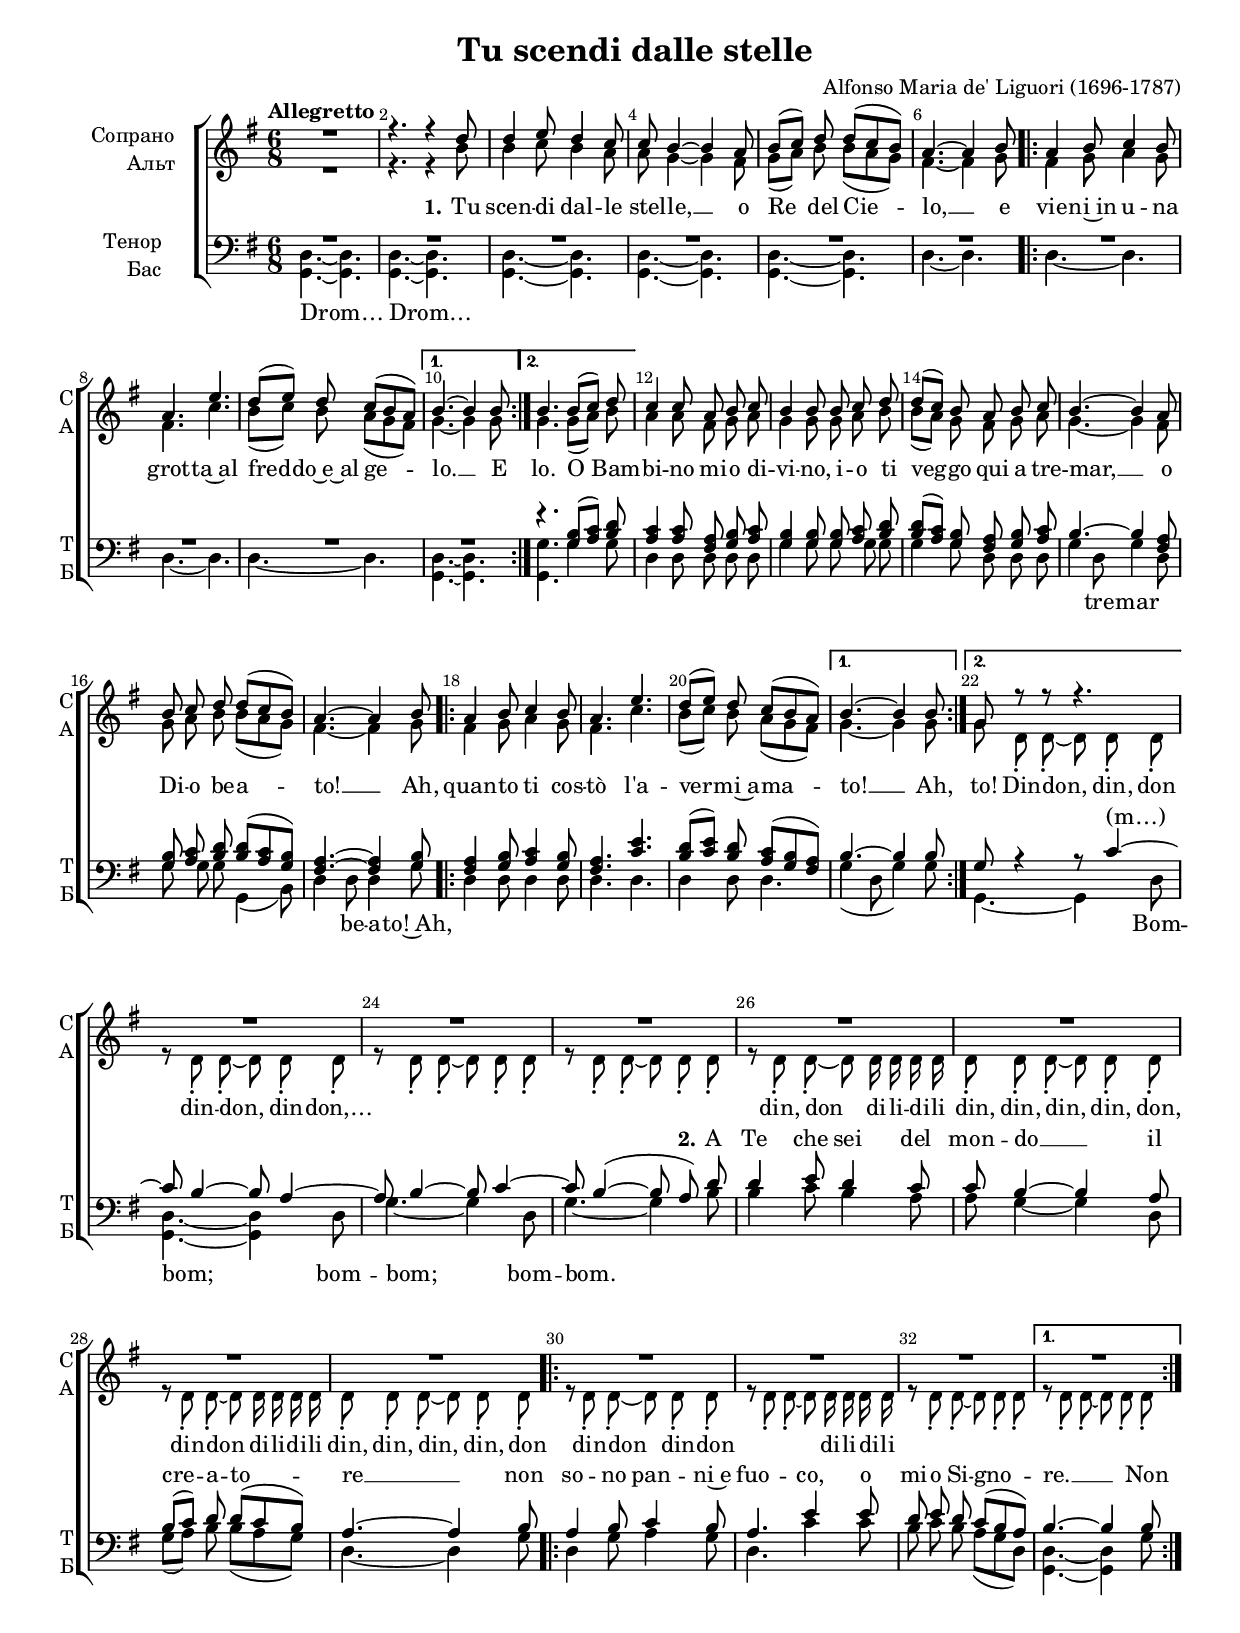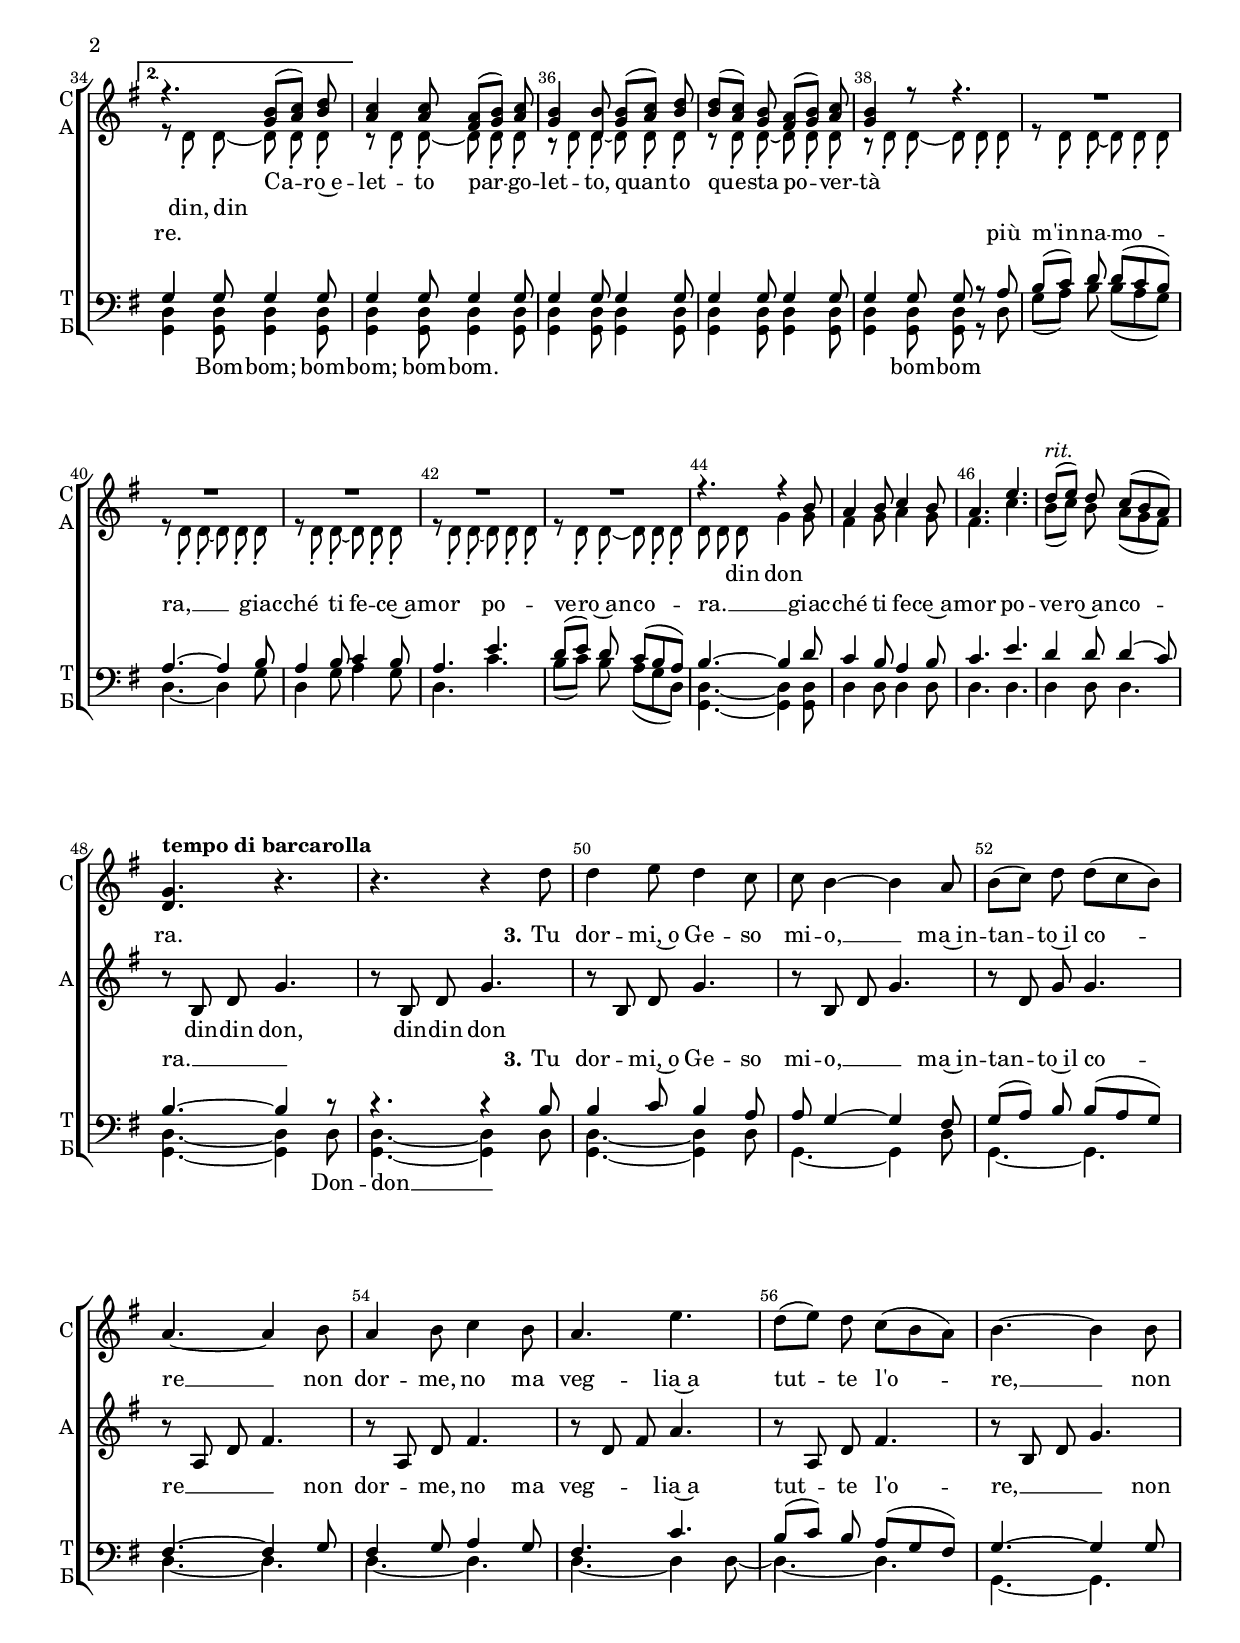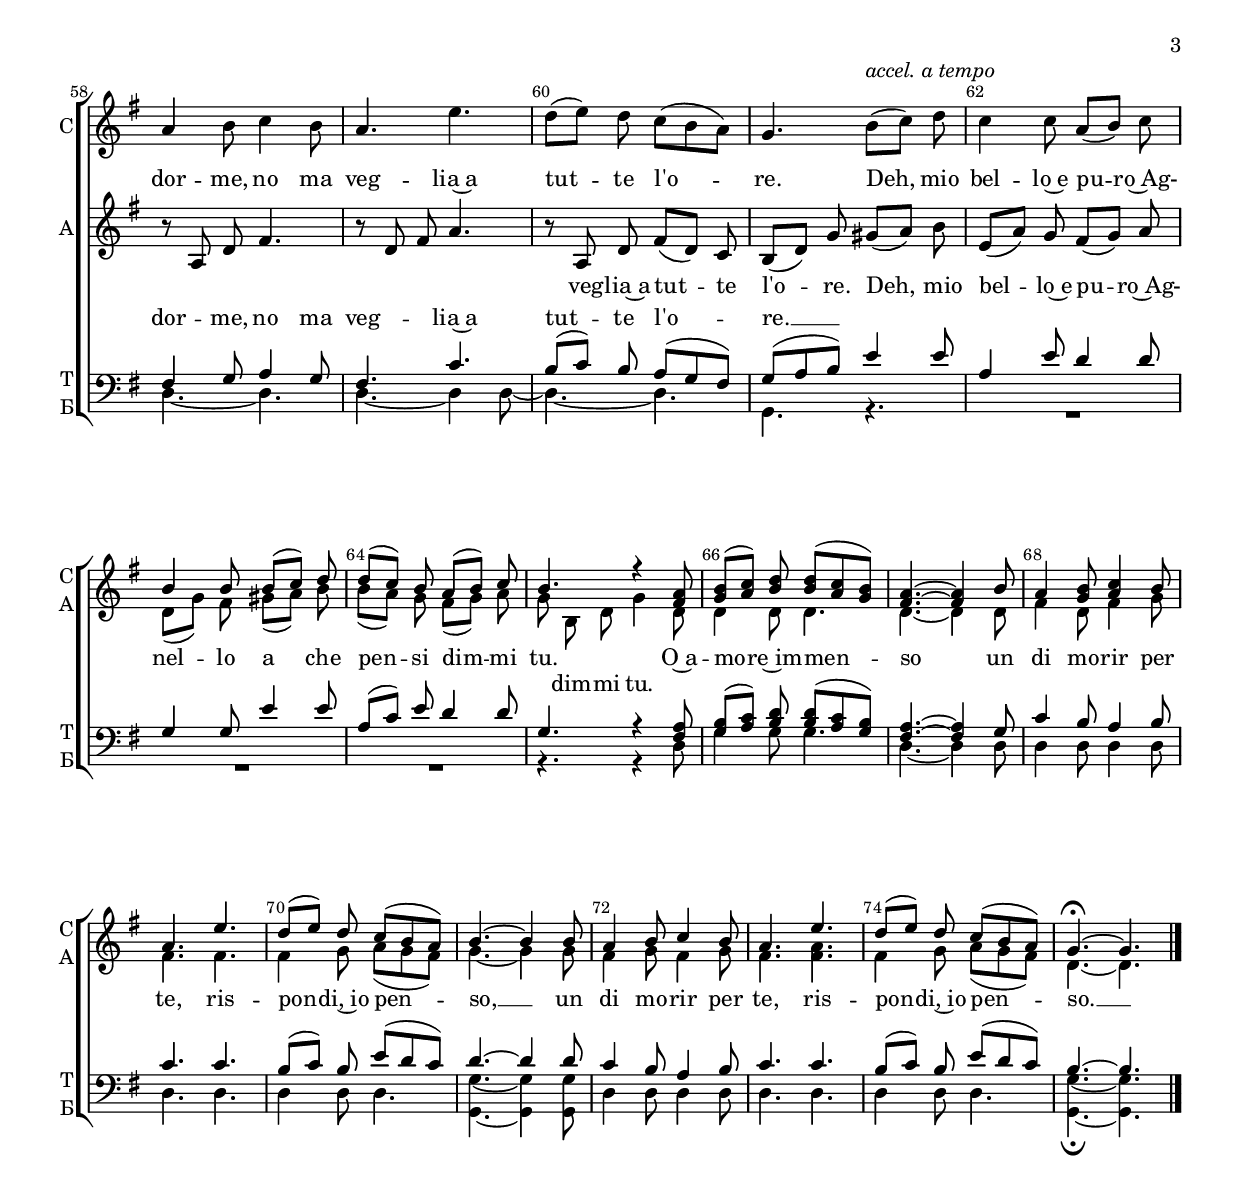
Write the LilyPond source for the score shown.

\version "2.18.2"

% закомментируйте строку ниже, чтобы получался pdf с навигацией
#(ly:set-option 'point-and-click #f)
#(ly:set-option 'midi-extension "mid")
#(set-default-paper-size "a4")
#(set-global-staff-size 18)

\header {
  title = "Tu scendi dalle stelle"
  composer = "Alfonso Maria de' Liguori (1696-1787)"
  % Удалить строку версии LilyPond 
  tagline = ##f
}

global = {
  \key fis \major
  \time 6/8
  \numericTimeSignature
  \autoBeamOff
}

%make visible number of every 2-nd bar
secondbar = {
  \override Score.BarNumber.break-visibility = #end-of-line-invisible
  \set Score.barNumberVisibility = #(every-nth-bar-number-visible 2)
}

%use this as temporary line break
abr = { \break }

% uncommend next line when finished
abr = {}

%once hide accidental (runaround for cadenza
nat = { \once \hide Accidental }

sopvoice = \relative c'' {
  \global
  \dynamicUp
  \tempo "Allegretto"
  \secondbar  
  R2. |
  r4. r4 cis8 |
  cis4 dis8 cis4 b8 |
  b ais4~ ais gis8 |
  ais8[( b]) cis cis[( b ais]) | \abr
  
  gis4.~ gis4 ais8 
  \repeat volta 2 {
    gis4 ais8 b4 ais8 |
    gis4. dis'4. |
    cis8[( dis]) cis b[( ais gis]) |
  }
  \alternative {
    { ais4.~ ais4 ais8 \abr }
    { ais4. ais8[( b]) cis8 }
  }
  b4 b8 gis8 ais b |
  ais4 ais8 ais b cis |
  cis[( b]) ais gis ais b |
  ais4.~ ais4 gis8 | \abr
  
  ais b cis cis[( b ais]) |
  gis4.~ gis4 ais8 |
  \repeat volta 2 {
    gis4 ais8 b4 ais8 |
    gis4. dis' |
    cis8[( dis]) cis b[( ais gis])
  }
  \alternative {
    { ais4.~ ais4 ais8 \abr }
    { fis8 r r r4. }
  }
  R2.*7
  \repeat volta 2 {
    R2. R \abr
    R
  }
  \alternative {
    { R }
    { r4. <ais fis>8[( <b gis>]) <cis ais> }
  }
  <b gis>4 q8 <gis eis>[( <ais fis>]) <b gis>|
  <ais fis>4 <ais cis,>8 <ais fis>[( <b gis>]) <cis ais> | \abr
  
  <cis ais>[( <b gis>]) <ais fis> <gis eis>[( <ais fis>]) <b gis> |
  <ais fis>4 r8 r4. |
  R2.*3 \abr
  R2.*2 |
  r4. r4 ais8 |
  gis4 ais8 b4 ais8 |
  gis4. dis' |
  cis8[(^\markup\italic"rit." dis]) cis b[( ais gis]) | \abr \break
  \tempo "tempo di barcarolla" \showStaffSwitch \change Staff= "soprano" \oneVoice <fis cis>4. r |
  r r4 cis'8 |
  cis4 dis8 cis4 b8 |
  b ais4~ ais gis8 |
  ais[( b]) cis cis[( b ais]) | \abr
  
  gis4.~ gis4 ais8 |
  gis4 ais8 b4 ais8 |
  gis4. dis' |
  cis8[( dis]) cis b[( ais gis]) |
  ais4.~ ais4 ais8 | \abr
  
  gis4 ais8 b4 ais8 |
  gis4. dis' |
  cis8[( dis]) cis b[( ais gis ]) |
  fis4. ais8[(^\markup\italic"accel. a tempo" b]) cis |
  b4 b8 gis8[( ais]) b | \abr \break
  
  \showStaffSwitch \change Staff= "upstaff" \voiceOne ais4 ais8 ais[( b]) cis |
  cis[( b]) ais gis[( ais]) b |
  ais4. r4 <gis eis>8 |
  <ais fis>[( <b gis>]) <cis ais> q[( <b gis> <ais fis>]) |
  <gis eis>4.~ q4 ais8 | \abr
  
  gis4 <ais fis>8 <b gis>4 ais8 |
  gis4. dis' |
  cis8[( dis]) cis b[( ais gis]) |
  ais4.~ ais4 ais8 |
  gis4 ais8 b4 ais8 | \abr
  
  gis4. dis' |
  cis8[( dis]) cis b[( ais gis ]) |
  fis4.~\fermata fis \bar "|."  
}


altvoice = \relative c'' {
  \global
  \dynamicUp  
  R2. |
  r4. r4 ais8 |
  ais4 b8 ais4 gis8 |
  gis8 fis4~ fis eis8 |
  fis[( gis]) ais ais[( gis fis]) |
  
  eis4.~ eis4 fis8 |
  \repeat volta 2 { eis4 fis8 gis4 fis8 |
    eis4. b' |
    ais8[( b]) ais gis[( fis eis]) | }
  \alternative {
    { fis4.~ fis4 fis8 | }
    { fis4. fis8[( gis]) ais | }
  }
  gis4 gis8 eis8 fis gis |
  fis4 fis8 fis gis ais |
  ais[( gis]) fis eis fis gis |
  fis4.~ fis4 eis8 |
  
  fis gis ais ais[( gis fis]) |
  eis4.~ eis4 fis8 |
  \repeat volta 2 { eis4 fis8 gis4 fis8 |
  eis4. b' |
  ais8[( b]) ais gis[( fis eis]) | }
  \alternative {
    { fis4.~ fis4 fis8 | }
    { fis cis-. cis-.~ cis cis-. cis-. | }
  }
  r8 cis-. cis-.~ cis cis-. cis-. |
  r cis-. cis-.~ cis cis-. cis-. |
  r cis-. cis-.~ cis cis-. cis-. |
  r cis-. cis-.~ cis cis16 cis cis cis |
  cis8-. cis-. cis-.~ cis cis-. cis-. |
  r cis-. cis-.~ cis cis16 cis cis cis |
  cis8-. cis-. cis-.~ cis cis-. cis-. |
  \repeat volta 2 { r8 cis-. cis-.~ cis cis-. cis-. |
  r cis-. cis-.~ cis cis16 cis cis cis |
  r8 cis-. cis-.~ cis cis-. cis-. | }
  \alternative {
    { r8 cis-. cis-.~ cis cis-. cis-. | }
    { r8 cis-. cis-.~ cis cis-. cis-. | }
  }
  \repeat unfold 9 {r8 cis-. cis-.~ cis cis-. cis-. |}
  cis cis cis fis4 fis8 |
  eis4 fis8 gis4 fis8 |
  eis4. b' |
  ais8[( b]) ais gis[( fis eis]) |
  \showStaffSwitch \change Staff= "alto" \oneVoice \repeat unfold 4 { r8 ais, cis fis4. }
  r8 cis fis fis4. |
  r8 gis,8 cis eis4. |
  r8 gis,8 cis eis4. |
  r8 cis eis gis4. |
  r8 gis,8 cis eis4. |
  r8 ais, cis fis4. |
  
  r8 gis,8 cis eis4. |
  r8 cis eis gis4. |
  r8 gis, cis eis[( cis]) b |
  ais[( cis]) fis fisis[( gis]) ais |
  dis,[( gis]) fis eis[( fis]) gis |
  \showStaffSwitch \change Staff= "upstaff" \voiceTwo cis,[( fis]) eis fisis[( gis]) ais |
  ais[( gis]) fis eis[( fis]) gis |
  fis ais, cis fis4 cis8 |
  cis4 cis8 cis4. |
  cis4.~ cis4 cis8 |
  eis4 cis8 eis4 fis8 |
  eis4. eis |
  eis4 fis8 gis[( fis eis]) |
  fis4.~ fis4 fis8 |
  eis4 fis8 eis4 fis8 |
  eis4. <eis gis>4. |
  eis4 fis8 gis[( fis eis]) |
  cis4.~ cis
  
}

altvoicea = \relative c'' {
  \global
  \dynamicUp  
  R2. |
  r4. r4 ais8 |
  ais4 b8 ais4 gis8 |
  gis8 fis4~ fis eis8 |
  fis[( gis]) ais ais[( gis fis]) |
  
  eis4.~ eis4 fis8 |
  \repeat volta 2 { eis4 fis8 gis4 fis8 |
    eis4. b' |
    ais8[( b]) ais gis[( fis eis]) | }
  \alternative {
    { fis4.~ fis4 fis8 | }
    { fis4. fis8[( gis]) ais | }
  }
  gis4 gis8 eis8 fis gis |
  fis4 fis8 fis gis ais |
  ais[( gis]) fis eis fis gis |
  fis4.~ fis4 eis8 |
  
  fis gis ais ais[( gis fis]) |
  eis4.~ eis4 fis8 |
  \repeat volta 2 { eis4 fis8 gis4 fis8 |
  eis4. b' |
  ais8[( b]) ais gis[( fis eis]) | }
  \alternative {
    { fis4.~ fis4 fis8 | }
    { fis cis-. cis-.~ cis cis-. cis-. | }
  }
  r8 cis-. cis-.~ cis cis-. cis-. |
  r cis-. cis-.~ cis cis-. cis-. |
  r cis-. cis-.~ cis cis-. cis-. |
  r cis-. cis-.~ cis cis16 cis cis cis |
  cis8-. cis-. cis-.~ cis cis-. cis-. |
  r cis-. cis-.~ cis cis16 cis cis cis |
  cis8-. cis-. cis-.~ cis cis-. cis-. |
  \repeat volta 2 { cis8-. cis-. cis-.~ cis cis-. cis-. |
  r cis-. cis-.~ cis cis16 cis cis cis |
  r8 cis-. cis-.~ cis cis-. cis-. | }
  \alternative {
    { cis cis-. cis-.~ cis cis-. cis-. | }
    { cis cis-. cis-.~ cis cis-. cis-. | }
  }
  \repeat unfold 9 {r8 cis-. cis-.~ cis cis-. cis-. |}
  cis cis cis fis4 fis8 |
  eis4 fis8 gis4 fis8 |
  eis4. b' |
  ais8[( b]) ais gis[( fis eis]) |
  \oneVoice \repeat unfold 4 { r8 ais, cis fis4. }
  r8 cis fis fis4. |
  r8 gis,8 cis eis4. |
  r8 gis,8 cis eis4. |
  r8 cis eis gis4. |
  r8 gis,8 cis eis4. |
  r8 ais, cis fis4. |
  
  r8 gis,8 cis eis4. |
  r8 cis eis gis4. |
  r8 gis, cis eis[( cis]) b |
  ais[( cis]) fis fisis[( gis]) ais |
  dis,[( gis]) fis eis[( fis]) gis |
  \voiceTwo cis,[( fis]) eis fisis[( gis]) ais |
  ais[( gis]) fis eis[( fis]) gis |
  fis ais, cis fis4 cis8 |
  cis4 cis8 cis4. |
  cis4.~ cis4 cis8 |
  eis4 cis8 eis4 fis8 |
  eis4. eis |
  eis4 fis8 gis[( fis eis]) |
  fis4.~ fis4 fis8 |
  eis4 fis8 eis4 fis8 |
  eis4. <eis gis>4. |
  eis4 fis8 gis[( fis eis]) |
  cis4.~ cis
}


tenorvoice = \relative c' {
  \global
  \dynamicUp 
  R2.*6
  \repeat volta 2 {
    R2.*3
  }
  \alternative {
    { R2. }
    { r4. <ais fis>8[( <b gis>]) <ais cis> | }
  }
  <b gis>4 q8 <gis eis> <ais fis> <b gis> |
  <ais fis>4 q8 q <b gis> <cis ais> |
  q[( <b gis>]) <ais fis>8 <gis eis> <ais fis> <b gis> |
  ais4.~ ais4 <gis eis>8 |
  <ais fis> <b gis> <cis ais> q[( <b gis> <ais fis>]) |
  <gis eis>4.~ q4 <ais fis>8 |
  \repeat volta 2 { <gis eis>4 <ais fis>8 <b gis>4 <ais fis>8 |
  <gis eis>4. <dis' b> |
  <cis ais>8[( <dis b>]) <cis ais> <b gis>[( <ais fis> <gis eis>]) | }
  \alternative {
    { ais4.~ ais4 ais8 | }
    { fis r4 r8 b4~ | }
  }
  b8 ais4~ ais8 gis4~ |
  gis8 ais4~ ais8 b4~ |
  b8 ais4~( ais8 gis) cis |
  cis4 dis8 cis4 b8 |
  b8 ais4~ ais gis8 |
  ais[( b]) cis cis[( b ais]) |
  gis4.~ gis4 ais8 |
  \repeat volta 2 { gis4 ais8 b4 ais8 |
  gis4. dis'4 dis8 |
  
  cis8 dis cis b[( ais gis]) }
  \alternative {
    { ais4.~ ais4 ais8 | }
    { fis4 fis8 fis4 fis8 }
  }
  \repeat unfold 3 { fis4 fis8 fis4 fis8 }
  fis4 fis8 fis r gis |
  ais[( b]) cis cis[( b ais]) |
  gis4.~ gis4 ais8 |
  gis4 ais8 b4 ais8 |
  
  gis4. dis' |
  cis8[( dis]) cis b[( ais gis]) |
  ais4.~ ais4 cis8 |
  b4 ais8 gis4 ais8 |
  b4. dis |
  cis4 cis8 cis4( b8) |
  ais4.~ ais4 r8 |
  r4. r4 ais8 |
  ais4 b8 ais4 gis8 |
  gis fis4~ fis eis8 |
  fis[( gis]) ais ais[( gis fis]) |
  
  eis4.~ eis4 fis8 |
  eis4 fis8 gis4 fis8 |
  eis4. b' |
  ais8[( b]) ais gis[( fis eis]) |
  fis4.~ fis4 fis8 |
  eis4 fis8 gis4 fis8 |
  eis4. b' |
  ais8[( b]) ais gis[( fis eis]) |
  fis[( gis ais]) dis4 dis8 |
  gis,4 dis'8 cis4 cis8 |
  fis,4 fis8 dis'4 dis8 |
  gis,[( b]) dis cis4 cis8 |
  fis,4. r4 <gis eis>8 |
  <ais fis>[( <b gis>]) <cis ais> q[( <b gis> <ais fis>]) |
  <gis eis>4.~ q4 fis8 |
  b4 ais8 gis4 ais8 |
  b4. b |
  ais8[( b]) ais dis[( cis b]) |
  cis4.~ cis4 cis8 |
  b4 ais8 gis4 ais8 |
  b4. b |
  ais8[( b]) ais dis[( cis b]) |
  ais4.~ ais
}

bassvoice = \relative c {
  \global
  \dynamicUp
  \repeat unfold 5 { <fis, cis'>4.~ q } |
  cis'4.~ cis
  \repeat volta 2 {
    \repeat unfold 3 { cis4.~ cis } 
  }
  \alternative {
  { <fis, cis'>4.~ q | }
  { <fis fis'> fis'4 fis8 | }
  }
  cis4 cis8 cis cis cis |
  fis4 fis8 fis fis fis |
  fis4 fis8 cis cis cis |
  fis4 cis8 fis4 cis8 |
  
  fis fis fis fis,4( ais8) |
  cis4 cis8 cis4 fis8 |
  \repeat volta 2 { cis4 cis8 cis4 cis8 |
  cis4. cis |
  cis4 cis8 cis4. | }
  \alternative {
    { fis4( cis8 fis4) fis8 | }
    { fis,4.~ fis4 cis'8 | }
  }
  <fis, cis'>4.~ q4 cis'8 |
  fis4.~ fis4 cis8 |
  fis4.~ fis4 ais8 |
  ais4 b8 ais4 gis8 |
  
  gis8 fis4~ fis cis8 |
  fis[( gis]) ais ais[( gis fis]) |
  cis4.~ cis4 fis8 |
  \repeat volta 2 { cis4 fis8 gis4 fis8 |
  cis4. b'4 b8 |
  
  ais8 b ais gis[( fis cis]) | }
  \alternative {
    { <cis fis,>4.~ q4 fis8 | }
    {<cis fis,>4 q8 q4 q8 }
  }
  \repeat unfold 3 {<cis fis,>4 q8 q4 q8 }
   q4 q8 q r cis8 |
   fis[( gis]) ais ais[( gis fis]) |
   cis4.~ cis4 fis8 |
   cis4 fis8 gis4 fis8 |
   cis4. b' |
   ais8[( b]) ais gis[( fis cis]) |
   <cis fis,>4.~ q4 q8 |
   cis4 cis8 cis4 cis8 |
   cis4. cis4. cis4 cis8 cis4. |
   
   \repeat unfold 3 {<cis fis,>4.~ q4 cis8}
   fis,4.~ fis4 cis'8
   fis,4.~ fis |
   cis'~ cis |
   cis~ cis |
   cis~ cis4 cis8~ |
   cis4.~ cis |
   fis,~ fis |
   cis'~ cis |
   cis~ cis4 cis8~ |
   cis4.~ cis |
   fis, r |
   R2.*3 |
   r4. r4 cis'8 |
   fis4 fis8 fis4. |
   cis4.~ cis4 cis8 |
   cis4 cis8 cis4 cis8 |
   cis4. cis |
   cis4 cis8 cis4. |
   <fis fis,>4.~ q4 q8 |
   cis4 cis8 cis4 cis8 |
   cis4. cis |
   cis4 cis8 cis4. |
   <fis fis,>4.\fermata~ q
}

lyricscore = \lyricmode {
  \repeat unfold 13 \skip 1 
  \repeat volta 2 { \repeat unfold 9 \skip 1 }
  \alternative { { \skip 1 \skip 1 } {\skip 1 \skip 1 \skip 1}}
  \repeat unfold 23 \skip 1
  \repeat volta 2 { \repeat unfold 9 \skip 1 }
  \alternative { { \skip 1 \skip 1 } { \skip 1 Ca -- ro~e -- }}
  let -- to par -- go -- let -- to,
  quan -- to que -- sta po -- ver -- tà
  \repeat unfold 51 \skip 1
  nel -- lo
  a che pen -- si dim -- mi tu.
  O~a -- mo -- re~im -- men -- so
  un di mo -- rir per te,
  ris -- pon -- di,~io pen -- so, __ un di mo -- rir per te,
  ris -- pon -- di,~io pen -- so. __
}

lyricsoprano = \lyricmode {
  \repeat unfold 13 \skip 1
  \repeat volta 2 { \repeat unfold 9 \skip 1 }
  \alternative { { \skip 1 \skip 1 } { \skip 1 \skip 1 \skip 1 }}
  \repeat unfold 23 \skip 1
  \repeat volta 2 { \repeat unfold 9 \skip 1 }
  \alternative { { \skip 1 \skip 1 } { \skip 1 \skip 1 \skip 1 }}
    \repeat unfold 23 \skip 1
  ra.
  \set stanza = "3." 
  Tu dor -- mi,~o Ge -- so mi -- o, __ 
  ma~in -- tan -- to~il co -- re __
  non dor -- me, no ma veg -- lia~a tut -- te l'o -- re, __
  non dor -- me, no ma veg -- lia~a tut -- te l'o -- re.
  Deh, mio bel -- lo~e pu -- ro~Ag-
}

lyricalto = \lyricmode {
  \set stanza = "1." Tu scen -- di dal -- le stel -- le, __ o Re del Cie -- lo, __
  e 
  \repeat volta 2 { vie -- ni~in u -- na grot -- ta~al fred -- do~e~al ge -- }
  \alternative { { lo. __ E } { lo. O Bam -- } } bi -- no mi -- o di -- vi -- no, 
  i -- o ti veg -- go qui a tre -- mar, __
  o Di -- o be -- a -- to! __ Ah, \repeat volta 2 { quan -- to ti cos -- tò l'a -- ver -- mi~a  -- ma -- }
  \alternative { { to! __
  Ah, } { to! Din -- don, din, don } } din -- don, din -- don,…
  \repeat unfold 8 \skip 1
  din, don di -- li -- di -- li
  din, din, din, din, don, din -- don di -- li -- di -- li
  din, din, din, din, don
  \repeat volta 2 { \skip 1 din -- don din -- don \skip 1 \skip 1 di -- li -- di -- li
  \repeat unfold 4 \skip 1 }
  \alternative { { \repeat unfold 5 \skip 1 }
    { \skip 1 din, din \skip 1 \skip 1 } }
  \repeat unfold 38 \skip 1
  din don
  \repeat unfold 10 \skip 1
  din -- din don, din -- din don
  \repeat unfold 30 \skip 1
  veg -- lia~a tut -- te l'o -- re.
  Deh, mio bel -- lo~e pu -- ro~Ag-
  \repeat unfold 9 \skip 1
  dim -- mi tu.
  
}

lyrictenor = \lyricmode {
  \repeat unfold 25 \skip 1
  \repeat volta 2 { \repeat unfold 9 \skip 1 } 
  \alternative { { \skip 1 \skip 1 } { \skip 1 (m…) } }
  \repeat unfold 5 \skip 1
  \set stanza = "2." A Te che sei del mon -- do __ il cre -- a -- to -- re __ non 
  \repeat volta 2 { so -- no pan -- ni~e
  fuo -- co, o mi -- o Si -- gno -- } 
  \alternative { {re. __ 
  Non } { re. \repeat unfold 3 \skip 1 } }
  \repeat unfold 15 \skip 1
  più m'in -- na -- mo -- ra, __ giac -- ché
  ti fe -- ce~a -- mor po -- ve -- ro~an -- co -- ra. __
  giac -- ché
  ti fe -- ce~a -- mor po -- ve -- ro~an -- co -- ra. __
  \set stanza = "3." 
  Tu dor -- mi,~o Ge -- so mi -- o, __ 
  ma~in -- tan -- to~il co -- re __
  non dor -- me, no ma veg -- lia~a tut -- te l'o -- re, __
  non dor -- me, no ma veg -- lia~a tut -- te l'o -- re. __
  
}

lyricbass = \lyricmode {
  Drom… Drom…
  \repeat unfold 4 \skip 1
  \repeat volta 2 { \repeat unfold 3 \skip 1 }
  \alternative { { \skip 1 } { \skip 1 \skip 1 \skip 1 } }
  \repeat unfold 4 \skip 1
  \repeat unfold 12 \skip 1
  tre -- mar
  \repeat unfold 6 \skip 1
  be -- a -- to!~Ah,
  \repeat volta 2 { \repeat unfold 9 \skip 1 }
  \alternative { { \skip 1 \skip 1 } { \skip 1 Bom -- } }
   bom; bom -- bom; bom -- bom.
  \repeat unfold 13 \skip 1
  \repeat volta 2 { \repeat unfold 11 \skip 1 }
  \alternative { { \skip 1 \skip 1 } { \skip 1  Bom -- bom; bom -- } }
  bom; bom -- bom.
  \repeat unfold 10 \skip 1
  bom -- bom
  \repeat unfold 27 \skip 1
  Don -- don __
}


\bookpart {
  \paper {
    top-margin = 15
    left-margin = 15
    right-margin = 10
    bottom-margin = 15
    indent = 20
    ragged-bottom = ##f
  }
  \score {
      \transpose fis g {
    \new ChoirStaff <<
      \new Staff = "soprano" \with {
        shortInstrumentName = "С"
        midiInstrument = "voice oohs"
      }
      { \global s2.*75 }
      
      \new Staff = "alto" \with {
        shortInstrumentName = "А"
        midiInstrument = "voice oohs"
      }
      { \global s2.*75 }
    
      \new Staff = "upstaff" \with {
        instrumentName = \markup { \right-column { "Сопрано" "Альт"  } }
        shortInstrumentName = \markup { \right-column { "С" "А"  } }
        midiInstrument = "voice oohs"
      } <<
        { \global s2.*75 }
        \new Voice = "soprano" { \voiceOne \sopvoice }
        \new Voice  = "alto" { \voiceTwo \altvoice }
      >> 
      
      \new Lyrics \with { alignAboveContext = "alto"} \lyricsto "soprano" { \lyricsoprano }
      \new Lyrics \lyricsto "soprano" { \lyricscore }
      \new Lyrics = "alto"
%      \new Lyrics \lyricsto "aligner" { \lyricalto }
      % alternative lyrics above up staff
      %\new Lyrics \with {alignAboveContext = "upstaff"} \lyricsto "soprano" \lyricst
      
      \new Staff = "downstaff" \with {
        instrumentName = \markup { \right-column { "Тенор" "Бас" } }
        shortInstrumentName = \markup { \right-column { "Т" "Б" } }
        midiInstrument = "voice oohs"
      } <<
        { \global s2.*75 }
        \new Voice = "tenor" { \voiceOne \clef bass \tenorvoice }
        \new Voice = "bass" { \voiceTwo \bassvoice }
        \new NullVoice  = "aligner" { \altvoicea }
      >>
      \new Lyrics \with {alignAboveContext = "downstaff"} \lyricsto "tenor" { \lyrictenor }
      \new Lyrics \lyricsto "bass" { \lyricbass }
      
      \context Lyrics = "alto" { \lyricsto "aligner" { \lyricalto } }

    >>
      }  % transposeµ
    \layout { 
      \context {
        \Score
      }
      \context {
        \Staff \RemoveEmptyStaves
        \override VerticalAxisGroup.remove-first = ##t
        % удаляем обозначение темпа из общего плана
        %  \remove "Time_signature_engraver"
        %  \remove "Bar_number_engraver"
      }
      %Metronome_mark_engraver
    }
  }
  \score {
    
      \transpose fis g {
    \unfoldRepeats
    \new ChoirStaff <<
      \new Staff = "soprano" \with {
        shortInstrumentName = "С"
        midiInstrument = "voice oohs"
      }
      { \global s2.*75 }
      
      \new Staff = "alto" \with {
        shortInstrumentName = "А"
        midiInstrument = "voice oohs"
      }
      { \global s2.*75 }
    
      \new Staff = "upstaff" \with {
        instrumentName = \markup { \right-column { "Сопрано" "Альт"  } }
        shortInstrumentName = \markup { \right-column { "С" "А"  } }
        midiInstrument = "voice oohs"
      } <<
        { \global s2.*75 }
        \new Voice = "soprano" { \voiceOne \sopvoice }
        \new Voice  = "alto" { \voiceTwo \altvoice }
        \new NullVoice  = "aligner" { \altvoicea }
      >> 
      
      \new Lyrics \with { alignAboveContext = "alto"} \lyricsto "soprano" { \lyricsoprano }
      \new Lyrics \lyricsto "soprano" { \lyricscore }
      \new Lyrics \lyricsto "aligner" { \lyricalto }
      % alternative lyrics above up staff
      %\new Lyrics \with {alignAboveContext = "upstaff"} \lyricsto "soprano" \lyricst
      
      \new Staff = "downstaff" \with {
        instrumentName = \markup { \right-column { "Тенор" "Бас" } }
        shortInstrumentName = \markup { \right-column { "Т" "Б" } }
        midiInstrument = "voice oohs"
      } <<
        { \global s2.*75 }
        \new Voice = "tenor" { \voiceOne \clef bass \tenorvoice }
        \new Voice = "bass" { \voiceTwo \bassvoice }
      >>
      \new Lyrics \with {alignAboveContext = "downstaff"} \lyricsto "tenor" { \lyrictenor }
      \new Lyrics \lyricsto "bass" { \lyricbass }

    >>
      }  % transposeµ
    \midi {
      \tempo 8=240
    }
  }
}
